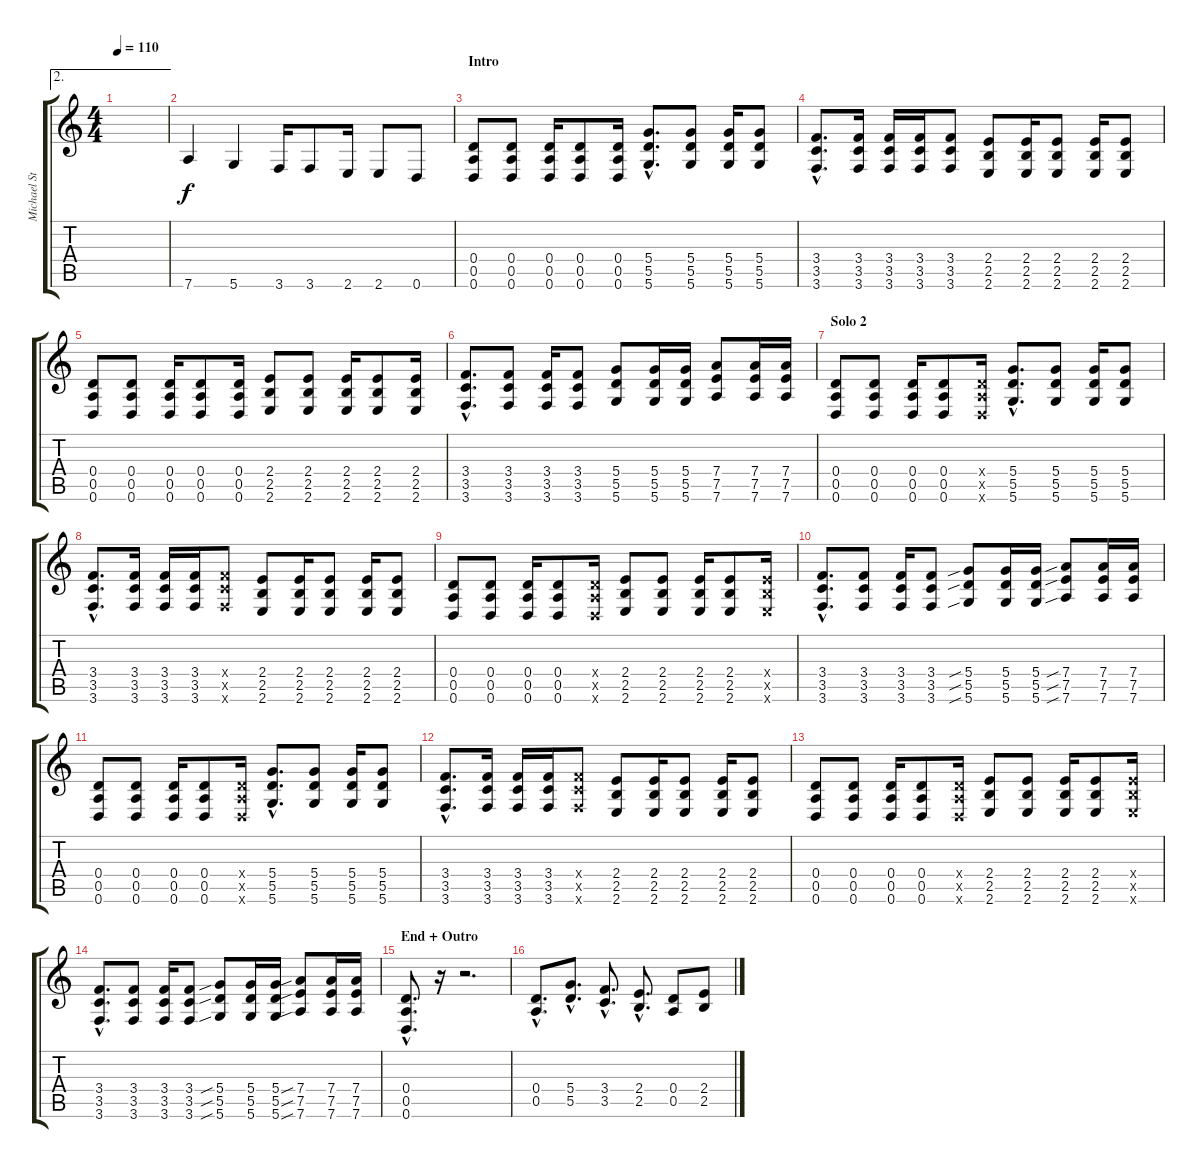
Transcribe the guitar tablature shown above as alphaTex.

\track ("Michael Stapel" "Michael St") {instrument acousticguitarsteel}
\staff {score tabs}
\tuning (E4 B3 G3 D3 A2 D2) {hide}
\ae 2
\ts (4 4)
\tempo 110
\clef g2
\ks c
|
7.6.4{volume 13} 5.6.4 3.6.16 3.6.8 2.6.16 2.6.8 0.6.8 |
\section ("" "Intro")
(0.4 0.5 0.6).8{volume 14} (0.4 0.5 0.6).8 (0.4 0.5 0.6).16 (0.4 0.5 0.6).8 (0.4 0.5 0.6).16 (5.4{hac} 5.5{hac} 5.6{hac}).8{d} (5.4 5.5 5.6).8 (5.4 5.5 5.6).16 (5.4 5.5 5.6).8 |
(3.4{hac} 3.5{hac} 3.6{hac}).8{d} (3.4 3.5 3.6).16 (3.4 3.5 3.6).16 (3.4 3.5 3.6).16 (3.4 3.5 3.6).8 (2.4 2.5 2.6).8 (2.4 2.5 2.6).16 (2.4 2.5 2.6).8 (2.4 2.5 2.6).16 (2.4 2.5 2.6).8 |
(0.4 0.5 0.6).8 (0.4 0.5 0.6).8 (0.4 0.5 0.6).16 (0.4 0.5 0.6).8 (0.4 0.5 0.6).16 (2.4 2.5 2.6).8 (2.4 2.5 2.6).8 (2.4 2.5 2.6).16 (2.4 2.5 2.6).8 (2.4 2.5 2.6).16 |
(3.4{hac} 3.5{hac} 3.6{hac}).8{d} (3.4 3.5 3.6).8 (3.4 3.5 3.6).16 (3.4 3.5 3.6).8 (5.4 5.5 5.6).8 (5.4 5.5 5.6).16 (5.4 5.5 5.6).16 (7.4 7.5 7.6).8 (7.4 7.5 7.6).16 (7.4 7.5 7.6).16 |
\section ("" "Solo 2")
(0.4 0.5 0.6).8{volume 15} (0.4 0.5 0.6).8 (0.4 0.5 0.6).16 (0.4 0.5 0.6).8 (0.4{x} 0.5{x} 0.6{x}).16 (5.4{hac} 5.5{hac} 5.6{hac}).8{d} (5.4 5.5 5.6).8 (5.4 5.5 5.6).16 (5.4 5.5 5.6).8 |
(3.4{hac} 3.5{hac} 3.6{hac}).8{d} (3.4 3.5 3.6).16 (3.4 3.5 3.6).16 (3.4 3.5 3.6).16 (3.4{x} 3.5{x} 3.6{x}).8 (2.4 2.5 2.6).8 (2.4 2.5 2.6).16 (2.4 2.5 2.6).8 (2.4 2.5 2.6).16 (2.4 2.5 2.6).8 |
(0.4 0.5 0.6).8 (0.4 0.5 0.6).8 (0.4 0.5 0.6).16 (0.4 0.5 0.6).8 (0.4{x} 0.5{x} 0.6{x}).16 (2.4 2.5 2.6).8 (2.4 2.5 2.6).8 (2.4 2.5 2.6).16 (2.4 2.5 2.6).8 (2.4{x} 2.5{x} 2.6{x}).16 |
(3.4{hac} 3.5{hac} 3.6{hac}).8{d} (3.4 3.5 3.6).8 (3.4 3.5 3.6).16 (3.4 3.5 3.6).8 (5.4{sib} 5.5{sib} 5.6{sib}).8 (5.4 5.5 5.6).16 (5.4 5.5 5.6).16 (7.4{sib} 7.5{sib} 7.6{sib}).8 (7.4 7.5 7.6).16 (7.4 7.5 7.6).16 |
(0.4 0.5 0.6).8 (0.4 0.5 0.6).8 (0.4 0.5 0.6).16 (0.4 0.5 0.6).8 (0.4{x} 0.5{x} 0.6{x}).16 (5.4{hac} 5.5{hac} 5.6{hac}).8{d} (5.4 5.5 5.6).8 (5.4 5.5 5.6).16 (5.4 5.5 5.6).8 |
(3.4{hac} 3.5{hac} 3.6{hac}).8{d} (3.4 3.5 3.6).16 (3.4 3.5 3.6).16 (3.4 3.5 3.6).16 (3.4{x} 3.5{x} 3.6{x}).8 (2.4 2.5 2.6).8 (2.4 2.5 2.6).16 (2.4 2.5 2.6).8 (2.4 2.5 2.6).16 (2.4 2.5 2.6).8 |
(0.4 0.5 0.6).8 (0.4 0.5 0.6).8 (0.4 0.5 0.6).16 (0.4 0.5 0.6).8 (0.4{x} 0.5{x} 0.6{x}).16 (2.4 2.5 2.6).8 (2.4 2.5 2.6).8 (2.4 2.5 2.6).16 (2.4 2.5 2.6).8 (2.4{x} 2.5{x} 2.6{x}).16 |
(3.4{hac} 3.5{hac} 3.6{hac}).8{d} (3.4 3.5 3.6).8 (3.4 3.5 3.6).16 (3.4 3.5 3.6).8 (5.4{sib} 5.5{sib} 5.6{sib}).8 (5.4 5.5 5.6).16 (5.4 5.5 5.6).16 (7.4{sib} 7.5{sib} 7.6{sib}).8 (7.4 7.5 7.6).16 (7.4 7.5 7.6).16 |
\section ("" "End + Outro")
(0.4{hac} 0.5{hac} 0.6{hac}).8{d} r.16 r.2{d} |
(0.4{hac} 0.5{hac}).8{d volume 10} (5.4{hac} 5.5{hac}).8{d} (3.4{hac} 3.5{hac}).8{d} (2.4{hac} 2.5{hac}).8{d} (0.4 0.5).8 (2.4 2.5).8
